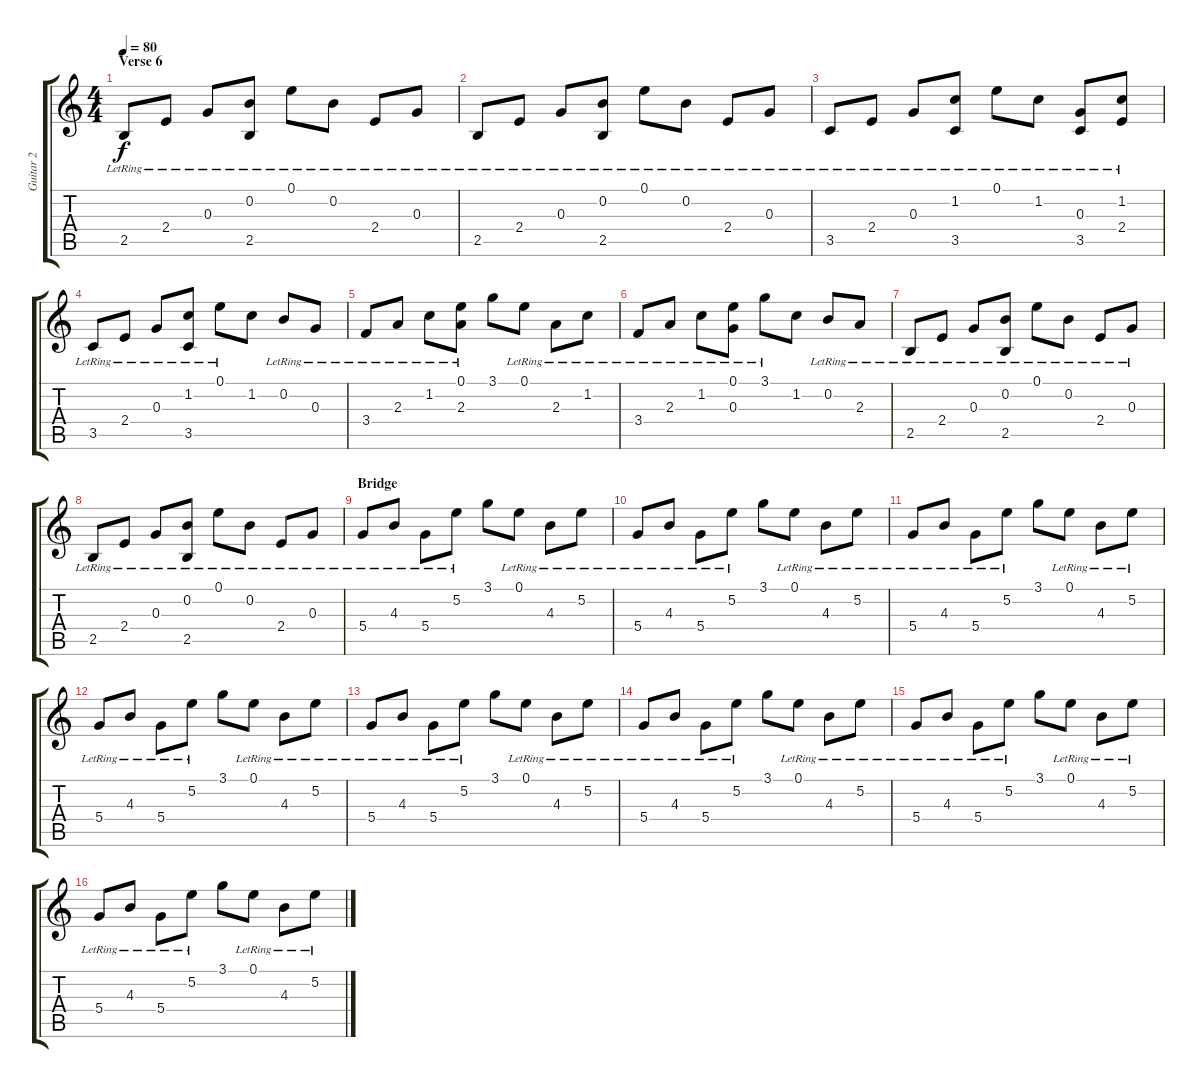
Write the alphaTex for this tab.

\track ("Guitar 2" "Guitar 2") {instrument acousticguitarsteel}
\staff {score tabs}
\tuning (E4 B3 G3 D3 A2 E2) {hide}
\ts (4 4)
\section ("" "Verse 6")
\tempo 80
\clef g2
\ks c
2.5{lr}.8{dy f} 2.4{lr}.8 0.3{lr}.8 (0.2{lr} 2.5{lr}).8 0.1{lr}.8 0.2{lr}.8 2.4{lr}.8 0.3{lr}.8 |
2.5{lr}.8 2.4{lr}.8 0.3{lr}.8 (0.2{lr} 2.5{lr}).8 0.1{lr}.8 0.2{lr}.8 2.4{lr}.8 0.3{lr}.8 |
3.5{lr}.8 2.4{lr}.8 0.3{lr}.8 (1.2{lr} 3.5{lr}).8 0.1{lr}.8 1.2{lr}.8 (0.3{lr} 3.5{lr}).8 (1.2{lr} 2.4{lr}).8 |
3.5{lr}.8 2.4{lr}.8 0.3{lr}.8 (1.2{lr} 3.5{lr}).8 0.1{lr}.8 1.2.8 0.2{lr}.8 0.3{lr}.8 |
3.4{lr}.8 2.3{lr}.8 1.2{lr}.8 (0.1 2.3{lr}).8 3.1.8 0.1{lr}.8 2.3{lr}.8 1.2{lr}.8 |
3.4{lr}.8 2.3{lr}.8 1.2{lr}.8 (0.1 0.3{lr}).8 3.1{lr}.8 1.2.8 0.2{lr}.8 2.3{lr}.8 |
2.5{lr}.8 2.4{lr}.8 0.3{lr}.8 (0.2{lr} 2.5{lr}).8 0.1{lr}.8 0.2{lr}.8 2.4{lr}.8 0.3{lr}.8 |
2.5{lr}.8 2.4{lr}.8 0.3{lr}.8 (0.2{lr} 2.5{lr}).8 0.1{lr}.8 0.2{lr}.8 2.4{lr}.8 0.3{lr}.8 |
\section ("" "Bridge")
5.4{lr}.8 4.3{lr}.8 5.4{lr}.8 5.2{lr}.8 3.1.8 0.1{lr}.8 4.3{lr}.8 5.2{lr}.8 |
5.4{lr}.8 4.3{lr}.8 5.4{lr}.8 5.2{lr}.8 3.1.8 0.1{lr}.8 4.3{lr}.8 5.2{lr}.8 |
5.4{lr}.8 4.3{lr}.8 5.4{lr}.8 5.2{lr}.8 3.1.8 0.1{lr}.8 4.3{lr}.8 5.2{lr}.8 |
5.4{lr}.8 4.3{lr}.8 5.4{lr}.8 5.2{lr}.8 3.1.8 0.1{lr}.8 4.3{lr}.8 5.2{lr}.8 |
5.4{lr}.8 4.3{lr}.8 5.4{lr}.8 5.2{lr}.8 3.1.8 0.1{lr}.8 4.3{lr}.8 5.2{lr}.8 |
5.4{lr}.8 4.3{lr}.8 5.4{lr}.8 5.2{lr}.8 3.1.8 0.1{lr}.8 4.3{lr}.8 5.2{lr}.8 |
5.4{lr}.8 4.3{lr}.8 5.4{lr}.8 5.2{lr}.8 3.1.8 0.1{lr}.8 4.3{lr}.8 5.2{lr}.8 |
5.4{lr}.8 4.3{lr}.8 5.4{lr}.8 5.2{lr}.8 3.1.8 0.1{lr}.8 4.3{lr}.8 5.2{lr}.8
